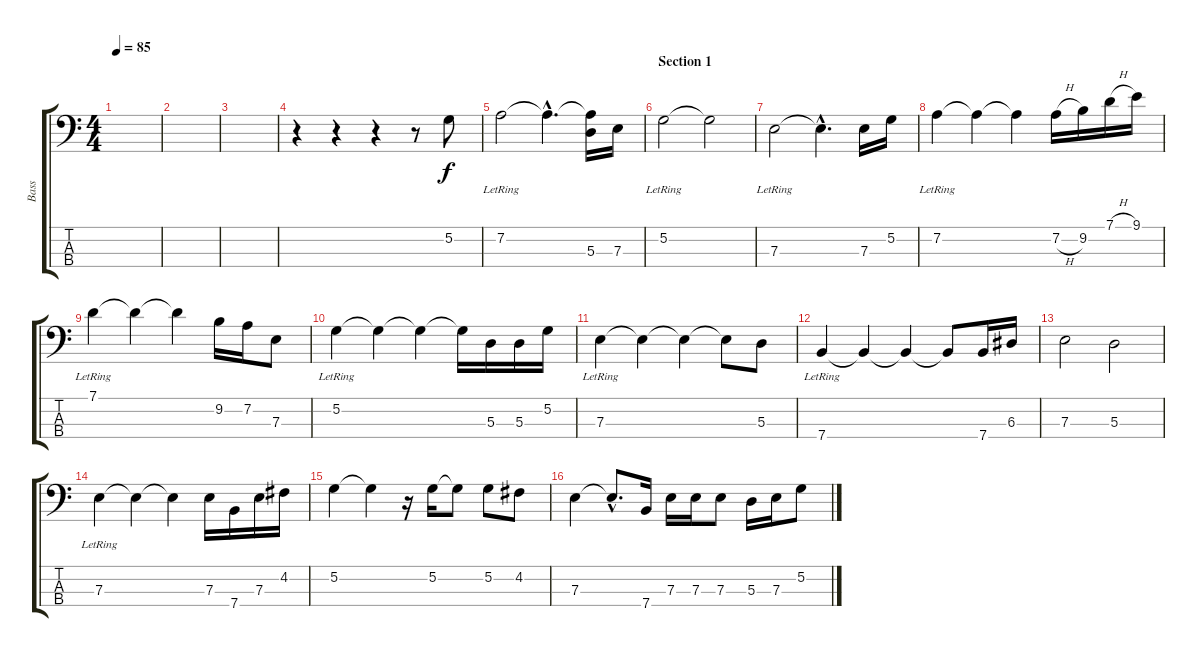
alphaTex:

\track ("Bass" "Bass") {instrument electricbassfinger}
\staff {score tabs}
\tuning (G2 D2 A1 E1) {hide}
\ts (4 4)
\tempo 85
\clef f4
\ks c
|
|
|
r.4 r.4 r.4 r.8 5.2.8 |
7.2{lr}.2 7.2{hac t}.4{d} (7.2{t} 5.3).16 7.3.16 |
\section ("" "Section 1")
5.2{lr}.2 5.2{t}.2 |
7.3{lr}.2 7.3{hac t}.4{d} 7.3.16 5.2.16 |
7.2{lr}.4 7.2{t}.4 7.2{t}.4 7.2{h}.16 9.2.16 7.1{h}.16 9.1.16 |
7.1{lr}.4 7.1{t}.4 7.1{t}.4 9.2.16 7.2.16 7.3.8 |
5.2{lr}.4 5.2{t}.4 5.2{t}.4 5.2{t}.16 5.3.16 5.3.16 5.2.16 |
7.3{lr}.4 7.3{t}.4 7.3{t}.4 7.3{t}.8 5.3.8 |
7.4{lr}.4 7.4{t}.4 7.4{t}.4 7.4{t}.8 7.4.16 6.3.16 |
7.3.2 5.3.2 |
7.3{lr}.4 7.3{t}.4 7.3{t}.4 7.3.16 7.4.16 7.3.16 4.2.16 |
5.2.4 5.2{t}.4 r.16 5.2.16 5.2{t}.8 5.2.8 4.2.8 |
7.3.4 7.3{hac t}.8{d} 7.4.16 7.3.16 7.3.16 7.3.8 5.3.16 7.3.16 5.2.8
